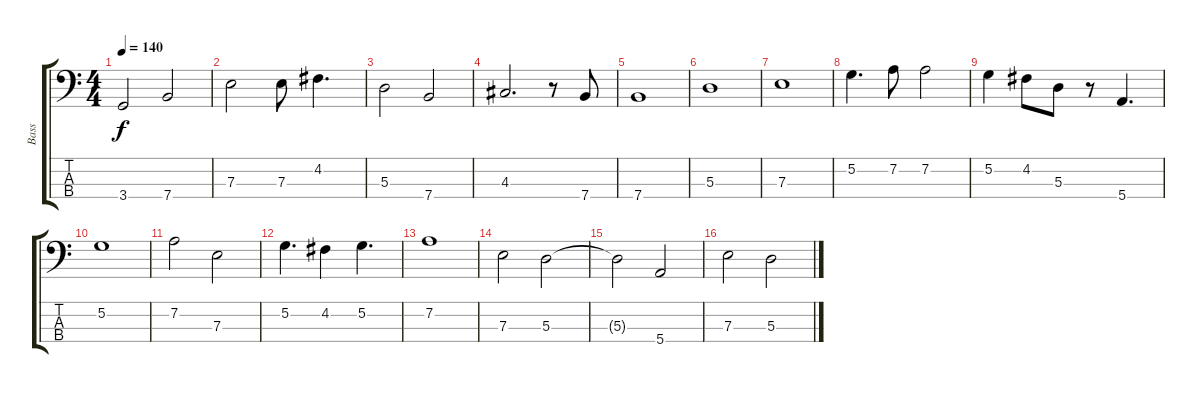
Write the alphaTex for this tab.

\track ("Bass" "Bass") {instrument synthbass2}
\staff {score tabs}
\tuning (G2 D2 A1 E1) {hide}
\ts (4 4)
\tempo 140
\clef f4
\ks c
3.4.2{dy f} 7.4.2 |
7.3.2 7.3.8 4.2.4{d} |
5.3.2 7.4.2 |
4.3.2{d} r.8 7.4.8 |
7.4.1 |
5.3.1 |
7.3.1 |
5.2.4{d} 7.2.8 7.2.2 |
5.2.4 4.2.8 5.3.8 r.8 5.4.4{d} |
5.2.1 |
7.2.2 7.3.2 |
5.2.4{d} 4.2.4 5.2.4{d} |
7.2.1 |
7.3.2 5.3.2 |
5.3{t}.2 5.4.2 |
7.3.2 5.3.2
